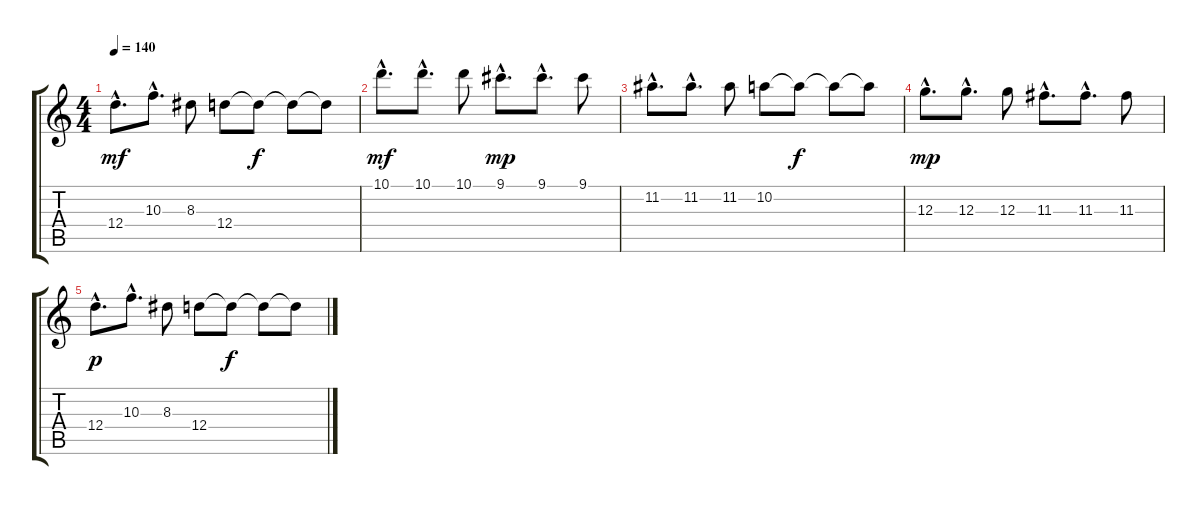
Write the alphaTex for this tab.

\track "" {instrument acousticguitarsteel}
\staff {score tabs}
\tuning (E4 B3 G3 D3 A2 E2) {hide}
\ts (4 4)
\tempo 140
\clef g2
\ks c
12.4{hac}.8{d dy mf} 10.3{hac}.8{d} 8.3.8 12.4.8 12.4{t}.8{dy f} 12.4{t}.8 12.4{t}.8 |
10.1{hac}.8{d dy mf} 10.1{hac}.8{d} 10.1.8 9.1{hac}.8{d dy mp} 9.1{hac}.8{d} 9.1.8 |
11.2{hac}.8{d} 11.2{hac}.8{d} 11.2.8 10.2.8 10.2{t}.8{dy f} 10.2{t}.8 10.2{t}.8 |
12.3{hac}.8{d dy mp} 12.3{hac}.8{d} 12.3.8 11.3{hac}.8{d} 11.3{hac}.8{d} 11.3.8 |
12.4{hac}.8{d dy p} 10.3{hac}.8{d} 8.3.8 12.4.8 12.4{t}.8{dy f} 12.4{t}.8 12.4{t}.8
